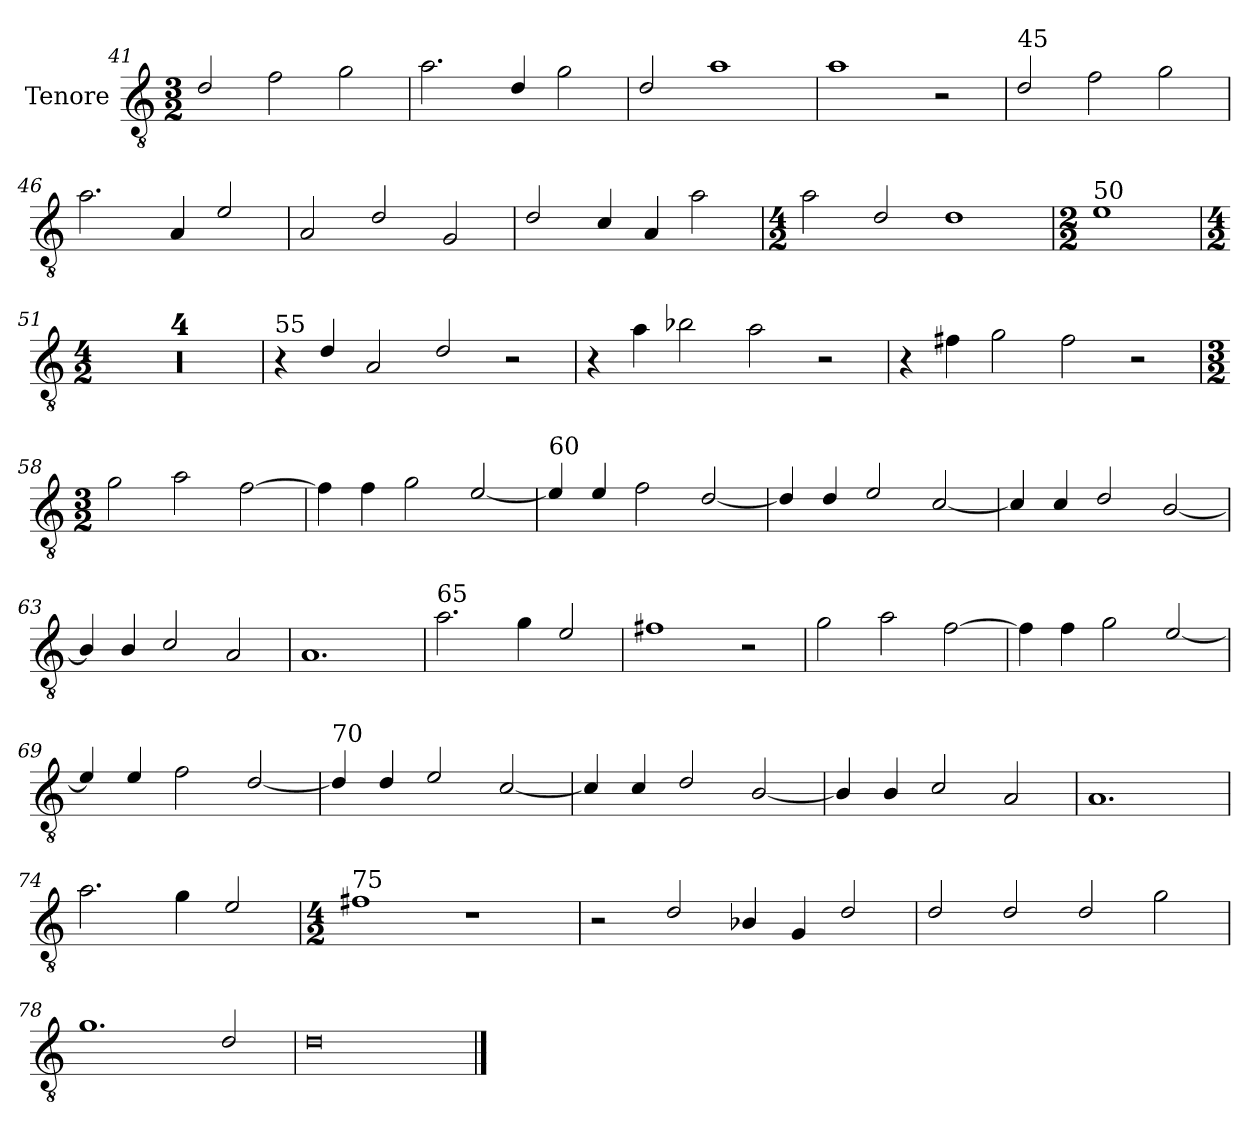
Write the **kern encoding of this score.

**kern
*part1
*staff1
*I"Tenore
*clefGv2
*ITrd4c7
*k[b-]
*M3/2
=41
2G/
2B-\
2c\
=42
2.d\
4G/
2c\
=43
2G/
1d
=44
1d
2r
!!LO:PB:g=z
=45
!LO:TX:a:t=45
2G/
2B-\
2c\
=46
2.d\
4D/
2A/
=47
2D/
2G/
2C/
=48
2G/
4F/
4D/
2d\
=49
*M4/2
2d\
2G/
1G
!!LO:LB:g=z
=50
*M2/2
!LO:TX:a:t=50
1A
=51
*M4/2
0r
=52
0r
=53
0r
=54
0r
=55
!LO:TX:a:t=55
4r
4G/
2D/
2G/
2r
!!LO:LB:g=z
=56
4r
4d\
2e-X\
2d\
2r
=57
4r
4Bn\
2c\
2B\
2r
!!LO:LB:g=z
=58
*M3/2
2c\
2d\
[2B-\
=59
4B-\]
4B-\
2c\
[2A/
=60
!LO:TX:a:t=60
4A/]
4A/
2B-\
[2G/
=61
4G/]
4G/
2A/
[2F/
=62
4F/]
4F/
2G/
[2E/
!!LO:PB:g=z
=63
4E/]
4E/
2F/
2D/
=64
1.D
=65
!LO:TX:a:t=65
2.d\
4c\
2A/
=66
1Bn
2r
=67
2c\
2d\
[2B-\
=68
4B-\]
4B-\
2c\
[2A/
!!LO:LB:g=z
=69
4A/]
4A/
2B-\
[2G/
=70
!LO:TX:a:t=70
4G/]
4G/
2A/
[2F/
=71
4F/]
4F/
2G/
[2E/
=72
4E/]
4E/
2F/
2D/
=73
1.D
!!LO:LB:g=z
=74
2.d\
4c\
2A/
=75
*M4/2
!LO:TX:a:t=75
1Bn
1r
=76
2r
2G/
4E-X/
4C/
2G/
=77
2G/
2G/
2G/
2c\
=78
1.c
2G/
!!LO:LB:g=z
=79
0G
==
*-
